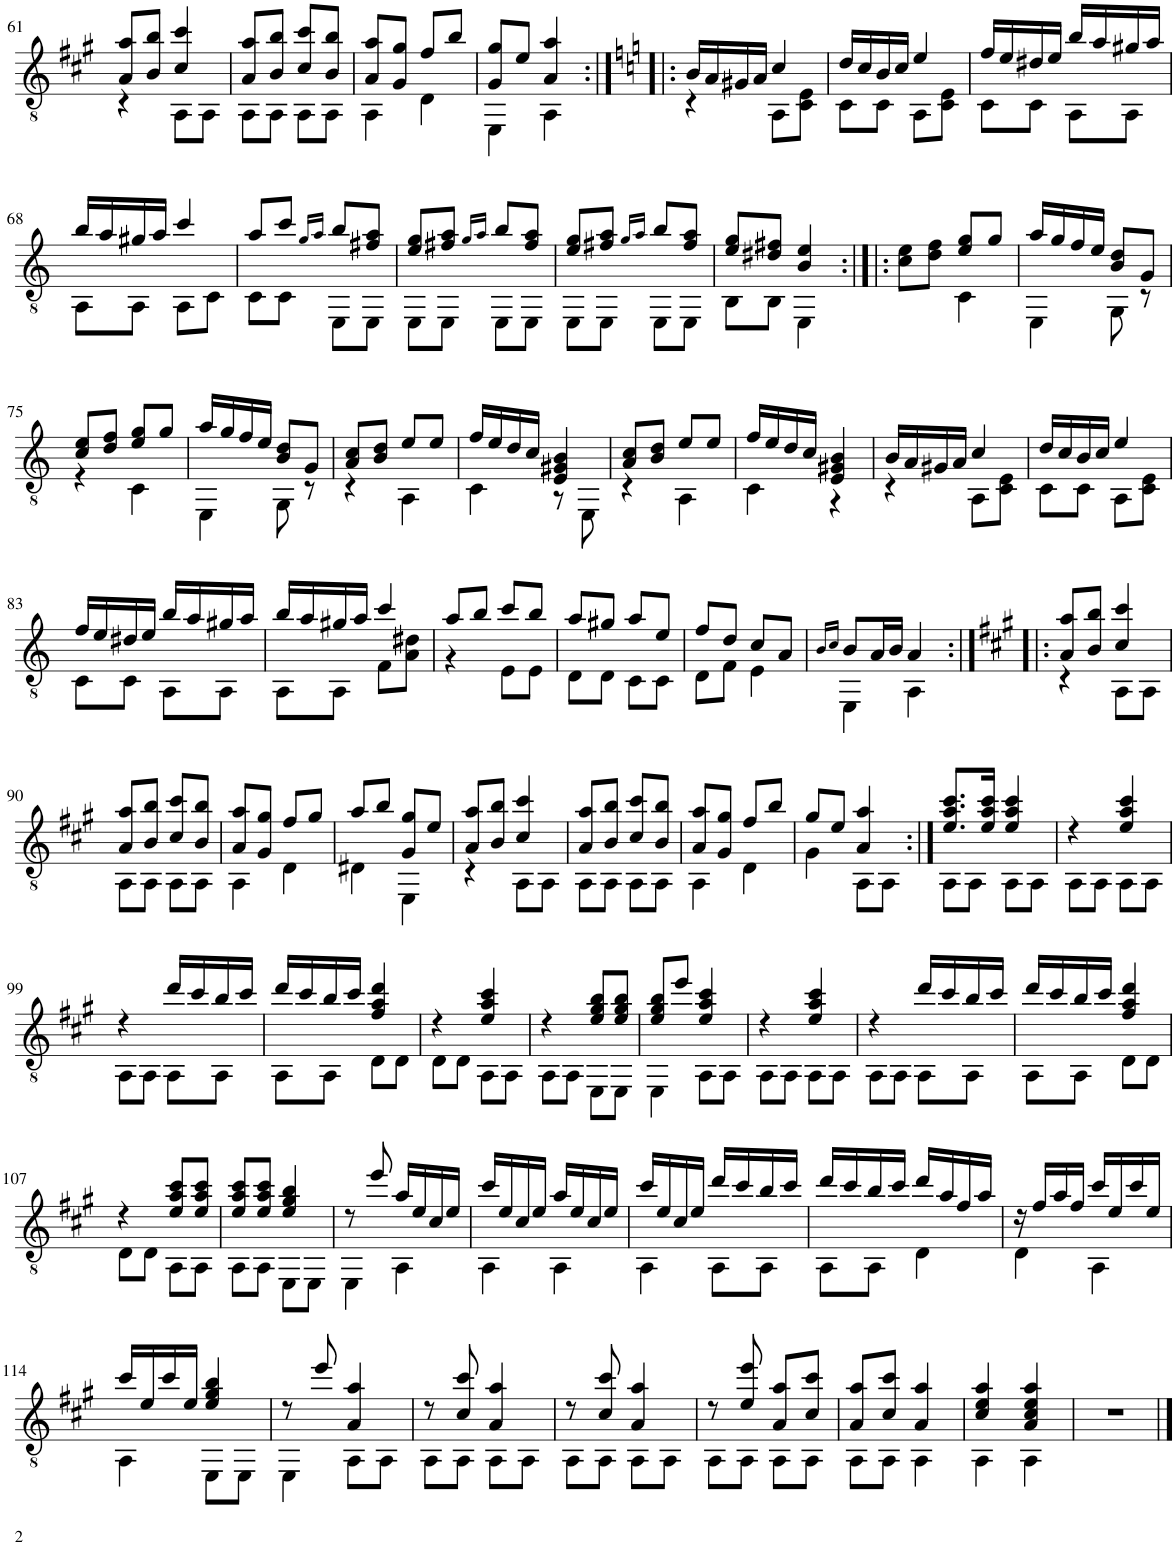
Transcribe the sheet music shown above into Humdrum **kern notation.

**kern
*part1
*staff1
*I"Guitar
*I'Guit.
!!LO:PB:g=z
*clefGv2
*k[f#c#g#]
*M2/4
=61
*^
8A/ 8a/L	4r
8B/ 8b/J	.
4c#/ 4cc#/	8AA\L
.	8AA\J
=62	=62
8A/ 8a/L	8AA\L
8B/ 8b/J	8AA\J
8c#/ 8cc#/L	8AA\L
8B/ 8b/J	8AA\J
=63	=63
8A/ 8a/L	4AA\
8G#/ 8g#/J	.
8f#/L	4D\
8b/J	.
=64	=64
8G#/ 8g#/L	4EE\
8e/J	.
4A/ 4a/	4AA\
=65:|!|:	=65:|!|:
*k[]	*
16B/LL	4r
16A/	.
16G#X/	.
16A/JJ	.
4c/	8AA\L
.	8C\ 8E\J
=66	=66
16d/LL	8C\L
16c/	.
16B/	8C\J
16c/JJ	.
4e/	8AA\L
.	8C\ 8E\J
=67	=67
16f/LL	8C\L
16e/	.
16d#X/	8C\J
16e/JJ	.
16b/LL	8AA\L
16a/	.
16g#X/	8AA\J
16a/JJ	.
!!LO:LB:g=z	!!
=68	=68
16b/LL	8AA\L
16a/	.
16g#X/	8AA\J
16a/JJ	.
4cc/	8AA\L
.	8C\J
=69	=69
8a/L	8C\L
8cc/J	8C\J
16qg/LL	.
16qa/JJ	.
8b/L	8EE\L
8f#X/ 8a/J	8EE\J
=70	=70
8e/ 8g/L	8EE\L
8f#X/ 8a/J	8EE\J
16qg/LL	.
16qa/JJ	.
8b/L	8EE\L
8f#/ 8a/J	8EE\J
=71	=71
8e/ 8g/L	8EE\L
8f#X/ 8a/J	8EE\J
16qg/LL	.
16qa/JJ	.
8b/L	8EE\L
8f#/ 8a/J	8EE\J
=72	=72
8e/ 8g/L	8BB\L
8d#X/ 8f#X/J	8BB\J
4B/ 4e/	4EE\
=73:|!|:	=73:|!|:
8c\ 8e\L	4ryy
8d\ 8f\J	.
8e/ 8g/L	4C\
8g/J	.
=74	=74
16a/LL	4EE\
16g/	.
16f/	.
16e/JJ	.
8B/ 8d/L	8GG\
8G/J	8r
!!LO:LB:g=z	!!
=75	=75
8c/ 8e/L	4r
8d/ 8f/J	.
8e/ 8g/L	4C\
8g/J	.
=76	=76
16a/LL	4EE\
16g/	.
16f/	.
16e/JJ	.
8B/ 8d/L	8GG\
8G/J	8r
=77	=77
8A/ 8c/L	4r
8B/ 8d/J	.
8e/L	4AA\
8e/J	.
=78	=78
16f/LL	4C\
16e/	.
16d/	.
16c/JJ	.
4E/ 4G#X/ 4B/	8r
.	8EE\
=79	=79
8A/ 8c/L	4r
8B/ 8d/J	.
8e/L	4AA\
8e/J	.
=80	=80
16f/LL	4C\
16e/	.
16d/	.
16c/JJ	.
4E/ 4G#X/ 4B/	4r
=81	=81
16B/LL	4r
16A/	.
16G#X/	.
16A/JJ	.
4c/	8AA\L
.	8C\ 8E\J
=82	=82
16d/LL	8C\L
16c/	.
16B/	8C\J
16c/JJ	.
4e/	8AA\L
.	8C\ 8E\J
!!LO:LB:g=z	!!
=83	=83
16f/LL	8C\L
16e/	.
16d#X/	8C\J
16e/JJ	.
16b/LL	8AA\L
16a/	.
16g#X/	8AA\J
16a/JJ	.
=84	=84
16b/LL	8AA\L
16a/	.
16g#X/	8AA\J
16a/JJ	.
4cc/	8F\L
.	8A\ 8d#X\J
=85	=85
8a/L	4r
8b/J	.
8cc/L	8E\L
8b/J	8E\J
=86	=86
8a/L	8D\L
8g#X/J	8D\J
8a/L	8C\L
8e/J	8C\J
=87	=87
8f/L	8D\L
8d/J	8F\J
8c/L	4E\
8A/J	.
=88	=88
16qB/LL	.
16qc/JJ	.
8B/L	4EE\
16A/L	.
16B/JJ	.
4A/	4AA\
=89:|!|:	=89:|!|:
*k[f#c#g#]	*
8A/ 8a/L	4r
8B/ 8b/J	.
4c#/ 4cc#/	8AA\L
.	8AA\J
!!LO:LB:g=z	!!
=90	=90
8A/ 8a/L	8AA\L
8B/ 8b/J	8AA\J
8c#/ 8cc#/L	8AA\L
8B/ 8b/J	8AA\J
=91	=91
8A/ 8a/L	4AA\
8G#/ 8g#/J	.
8f#/L	4D\
8g#/J	.
=92	=92
8a/L	4D#X\
8b/J	.
8G#/ 8g#/L	4EE\
8e/J	.
=93	=93
8A/ 8a/L	4r
8B/ 8b/J	.
4c#/ 4cc#/	8AA\L
.	8AA\J
=94	=94
8A/ 8a/L	8AA\L
8B/ 8b/J	8AA\J
8c#/ 8cc#/L	8AA\L
8B/ 8b/J	8AA\J
=95	=95
8A/ 8a/L	4AA\
8G#/ 8g#/J	.
8f#/L	4D\
8b/J	.
=96	=96
8g#/L	4G#\
8e/J	.
4A/ 4a/	8AA\L
.	8AA\J
=97:|!	=97:|!
8.e/ 8.a/ 8.cc#/L	8AA\L
.	8AA\J
16e/ 16a/ 16cc#/Jk	.
4e/ 4a/ 4cc#/	8AA\L
.	8AA\J
=98	=98
4r	8AA\L
.	8AA\J
4e/ 4a/ 4cc#/	8AA\L
.	8AA\J
!!LO:LB:g=z	!!
=99	=99
4r	8AA\L
.	8AA\J
16dd/LL	8AA\L
16cc#/	.
16b/	8AA\J
16cc#/JJ	.
=100	=100
16dd/LL	8AA\L
16cc#/	.
16b/	8AA\J
16cc#/JJ	.
4f#/ 4a/ 4dd/	8D\L
.	8D\J
=101	=101
4r	8D\L
.	8D\J
4e/ 4a/ 4cc#/	8AA\L
.	8AA\J
=102	=102
4r	8AA\L
.	8AA\J
8e/ 8g#/ 8b/L	8EE\L
8e/ 8g#/ 8b/J	8EE\J
=103	=103
8e/ 8g#/ 8b/L	4EE\
8ee/J	.
4e/ 4a/ 4cc#/	8AA\L
.	8AA\J
=104	=104
4r	8AA\L
.	8AA\J
4e/ 4a/ 4cc#/	8AA\L
.	8AA\J
=105	=105
4r	8AA\L
.	8AA\J
16dd/LL	8AA\L
16cc#/	.
16b/	8AA\J
16cc#/JJ	.
=106	=106
16dd/LL	8AA\L
16cc#/	.
16b/	8AA\J
16cc#/JJ	.
4f#/ 4a/ 4dd/	8D\L
.	8D\J
!!LO:LB:g=z	!!
=107	=107
4r	8D\L
.	8D\J
8e/ 8a/ 8cc#/L	8AA\L
8e/ 8a/ 8cc#/J	8AA\J
=108	=108
8e/ 8a/ 8cc#/L	8AA\L
8e/ 8a/ 8cc#/J	8AA\J
4e/ 4g#/ 4b/	8EE\L
.	8EE\J
=109	=109
8r	4EE\
8ee/	.
16a/LL	4AA\
16e/	.
16c#/	.
16e/JJ	.
=110	=110
16cc#/LL	4AA\
16e/	.
16c#/	.
16e/JJ	.
16a/LL	4AA\
16e/	.
16c#/	.
16e/JJ	.
=111	=111
16cc#/LL	4AA\
16e/	.
16c#/	.
16e/JJ	.
16dd/LL	8AA\L
16cc#/	.
16b/	8AA\J
16cc#/JJ	.
=112	=112
16dd/LL	8AA\L
16cc#/	.
16b/	8AA\J
16cc#/JJ	.
16dd/LL	4D\
16a/	.
16f#/	.
16a/JJ	.
=113	=113
16r	4D\
16f#/LL	.
16a/	.
16f#/JJ	.
16cc#/LL	4AA\
16e/	.
16cc#/	.
16e/JJ	.
!!LO:LB:g=z	!!
=114	=114
16cc#/LL	4AA\
16e/	.
16cc#/	.
16e/JJ	.
4e/ 4g#/ 4b/	8EE\L
.	8EE\J
=115	=115
8r	4EE\
8ee/	.
4A/ 4a/	8AA\L
.	8AA\J
=116	=116
8r	8AA\L
8c#/ 8cc#/	8AA\J
4A/ 4a/	8AA\L
.	8AA\J
=117	=117
8r	8AA\L
8c#/ 8cc#/	8AA\J
4A/ 4a/	8AA\L
.	8AA\J
=118	=118
8r	8AA\L
8e/ 8ee/	8AA\J
8A/ 8a/L	8AA\L
8c#/ 8cc#/J	8AA\J
=119	=119
8A/ 8a/L	8AA\L
8c#/ 8cc#/J	8AA\J
4A/ 4a/	4AA\
=120	=120
4c#/ 4e/ 4a/	4AA\
4A/ 4c#/ 4e/ 4a/	4AA\
*v	*v
=121
2r
==
*-
